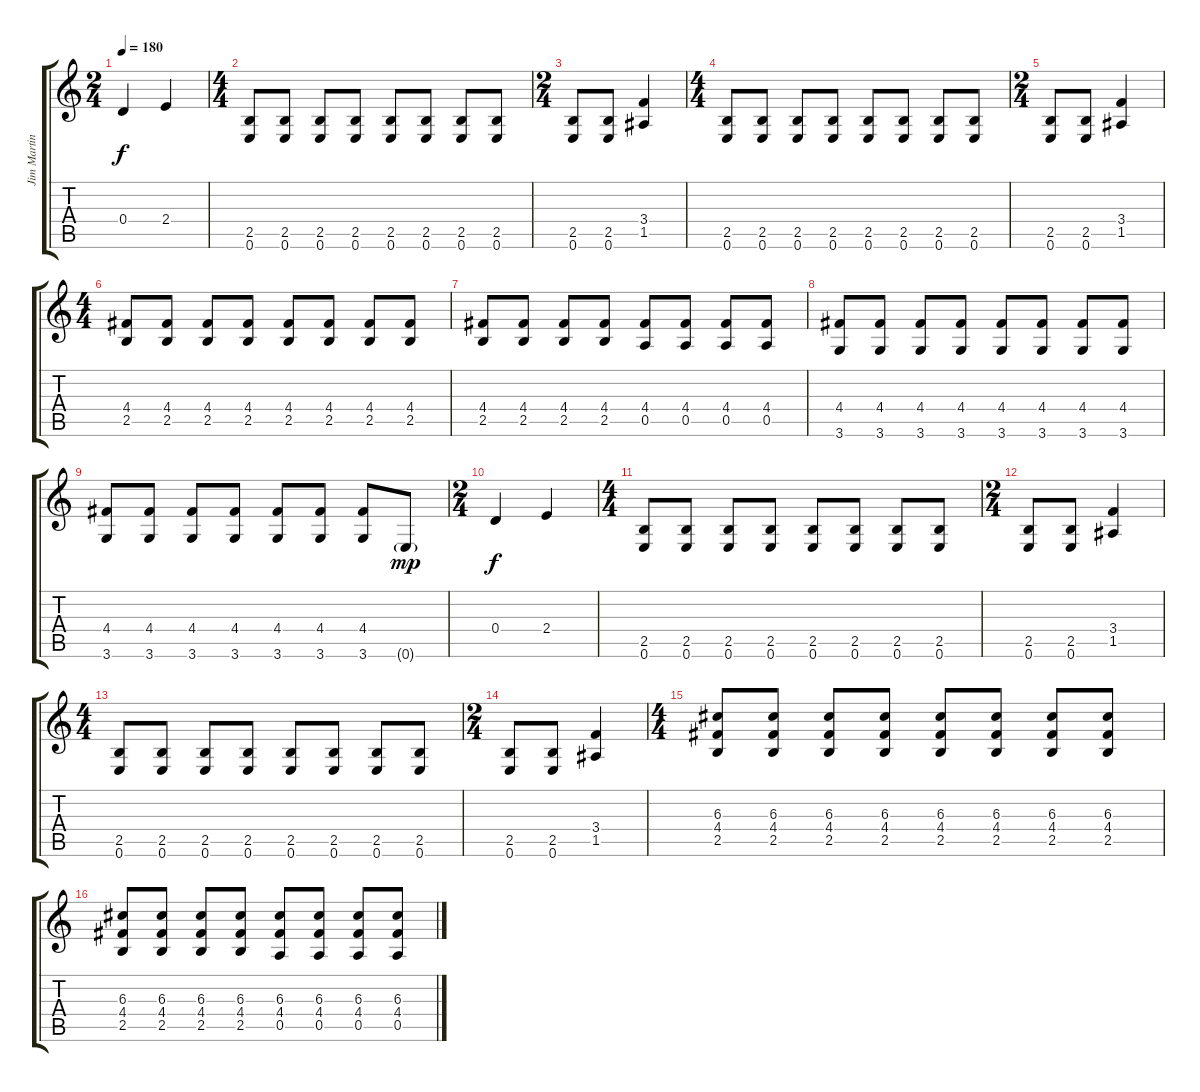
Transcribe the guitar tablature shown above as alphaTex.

\track ("Jim Martin 1" "Jim Martin") {instrument overdrivenguitar}
\staff {score tabs}
\tuning (E4 B3 G3 D3 A2 E2) {hide}
\ts (2 4)
\tempo 180
\clef g2
\ks c
0.4.4{dy f} 2.4.4 |
\ts (4 4)
(2.5 0.6).8 (2.5 0.6).8 (2.5 0.6).8 (2.5 0.6).8 (2.5 0.6).8 (2.5 0.6).8 (2.5 0.6).8 (2.5 0.6).8 |
\ts (2 4)
(2.5 0.6).8 (2.5 0.6).8 (3.4 1.5).4 |
\ts (4 4)
(2.5 0.6).8 (2.5 0.6).8 (2.5 0.6).8 (2.5 0.6).8 (2.5 0.6).8 (2.5 0.6).8 (2.5 0.6).8 (2.5 0.6).8 |
\ts (2 4)
(2.5 0.6).8 (2.5 0.6).8 (3.4 1.5).4 |
\ts (4 4)
(4.4 2.5).8 (4.4 2.5).8 (4.4 2.5).8 (4.4 2.5).8 (4.4 2.5).8 (4.4 2.5).8 (4.4 2.5).8 (4.4 2.5).8 |
(4.4 2.5).8 (4.4 2.5).8 (4.4 2.5).8 (4.4 2.5).8 (4.4 0.5).8 (4.4 0.5).8 (4.4 0.5).8 (4.4 0.5).8 |
(4.4 3.6).8 (4.4 3.6).8 (4.4 3.6).8 (4.4 3.6).8 (4.4 3.6).8 (4.4 3.6).8 (4.4 3.6).8 (4.4 3.6).8 |
(4.4 3.6).8 (4.4 3.6).8 (4.4 3.6).8 (4.4 3.6).8 (4.4 3.6).8 (4.4 3.6).8 (4.4 3.6).8 0.6{g}.8{dy mp} |
\ts (2 4)
0.4.4{dy f} 2.4.4 |
\ts (4 4)
(2.5 0.6).8 (2.5 0.6).8 (2.5 0.6).8 (2.5 0.6).8 (2.5 0.6).8 (2.5 0.6).8 (2.5 0.6).8 (2.5 0.6).8 |
\ts (2 4)
(2.5 0.6).8 (2.5 0.6).8 (3.4 1.5).4 |
\ts (4 4)
(2.5 0.6).8 (2.5 0.6).8 (2.5 0.6).8 (2.5 0.6).8 (2.5 0.6).8 (2.5 0.6).8 (2.5 0.6).8 (2.5 0.6).8 |
\ts (2 4)
(2.5 0.6).8 (2.5 0.6).8 (3.4 1.5).4 |
\ts (4 4)
(6.3 4.4 2.5).8 (6.3 4.4 2.5).8 (6.3 4.4 2.5).8 (6.3 4.4 2.5).8 (6.3 4.4 2.5).8 (6.3 4.4 2.5).8 (6.3 4.4 2.5).8 (6.3 4.4 2.5).8 |
(6.3 4.4 2.5).8 (6.3 4.4 2.5).8 (6.3 4.4 2.5).8 (6.3 4.4 2.5).8 (6.3 4.4 0.5).8 (6.3 4.4 0.5).8 (6.3 4.4 0.5).8 (6.3 4.4 0.5).8
